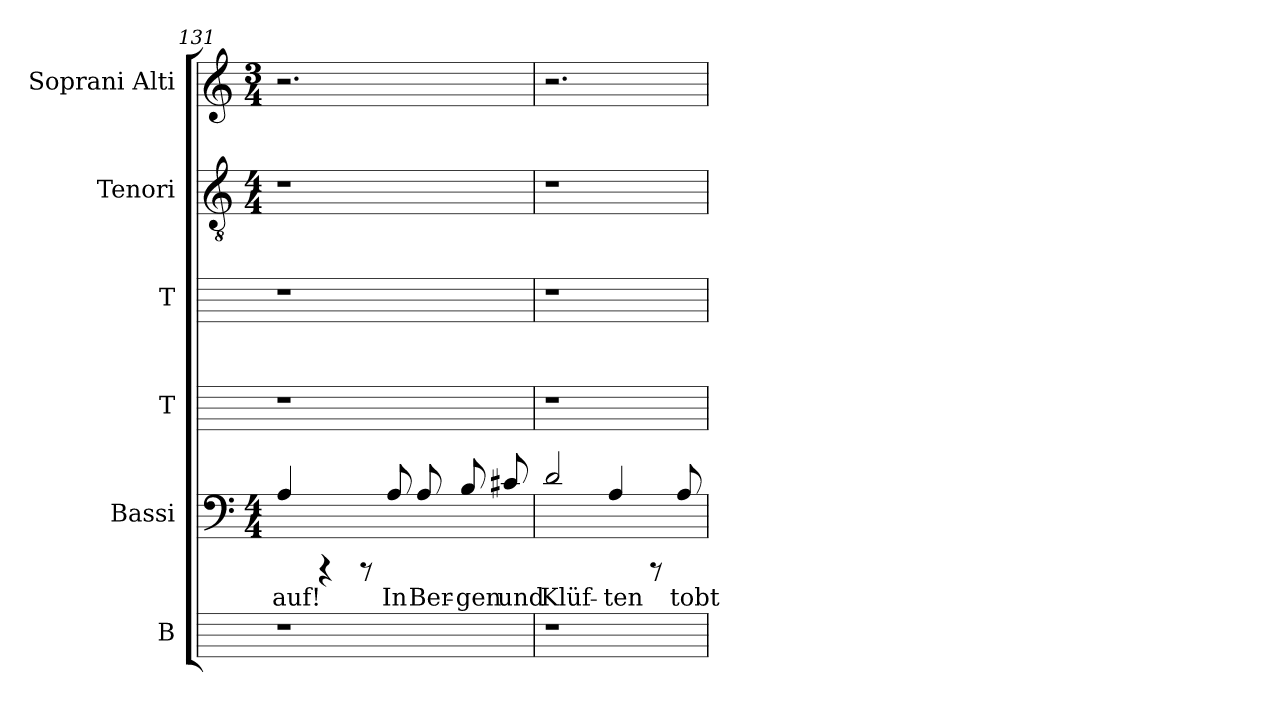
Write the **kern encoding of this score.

**kern	**kern	**text	**kern	**kern	**kern	**kern
*part6	*part5	*part5	*part4	*part3	*part2	*part1
*staff6	*staff5	*staff5	*staff4	*staff3	*staff2	*staff1
*I"B	*I"Bassi	*	*I"T	*I"T	*I"Tenori	*I"Soprani  Alti
*I'B	*I'B	*	*I'T	*I'T	*I'T	*I'S  A
*	*clefF4	*	*	*	*clefGv2	*clefG2
*	*k[]	*	*	*	*k[]	*k[]
*	*C:	*	*	*	*C:	*C:
*	*M4/4	*	*	*	*M4/4	*M3/4
=131	=131	=131	=131	=131	=131	=131
!	!	!LO:LY:b:cj	!	!	!LO:N:vis=1	!
1r	4A/	auf!	1r	1r	1r	2.r
.	4rGGG	.	.	.	.	.
.	8rGGG	.	.	.	.	.
!	!	!LO:LY:b:cj	!	!	!	!
.	8A/	In	.	.	.	.
!	!	!LO:LY:b	!	!	!	!
.	8A/	Ber-	.	.	.	4.ryy
!	!	!LO:LY:b:rj	!	!	!	!
.	8B>/	-gen	.	.	.	.
!	!	!LO:LY:b:cj	!	!	!	!
8ryy	8c#X/	und	8ryy	8ryy	8ryy	.
=132	=132	=132	=132	=132	=132	=132
!	!	!LO:LY:b:cj	!	!	!	!
1r	2d/	Klüf-	1r	1r	1r	2.r
!	!	!LO:LY:b:cj	!	!	!	!
.	4A/	-ten	.	.	.	.
.	8rGGG	.	.	.	.	4ryy
!	!	!LO:LY:b:cj	!	!	!	!
.	8A/	tobt	.	.	.	.
=	=	=	=	=	=	=
*-	*-	*-	*-	*-	*-	*-
